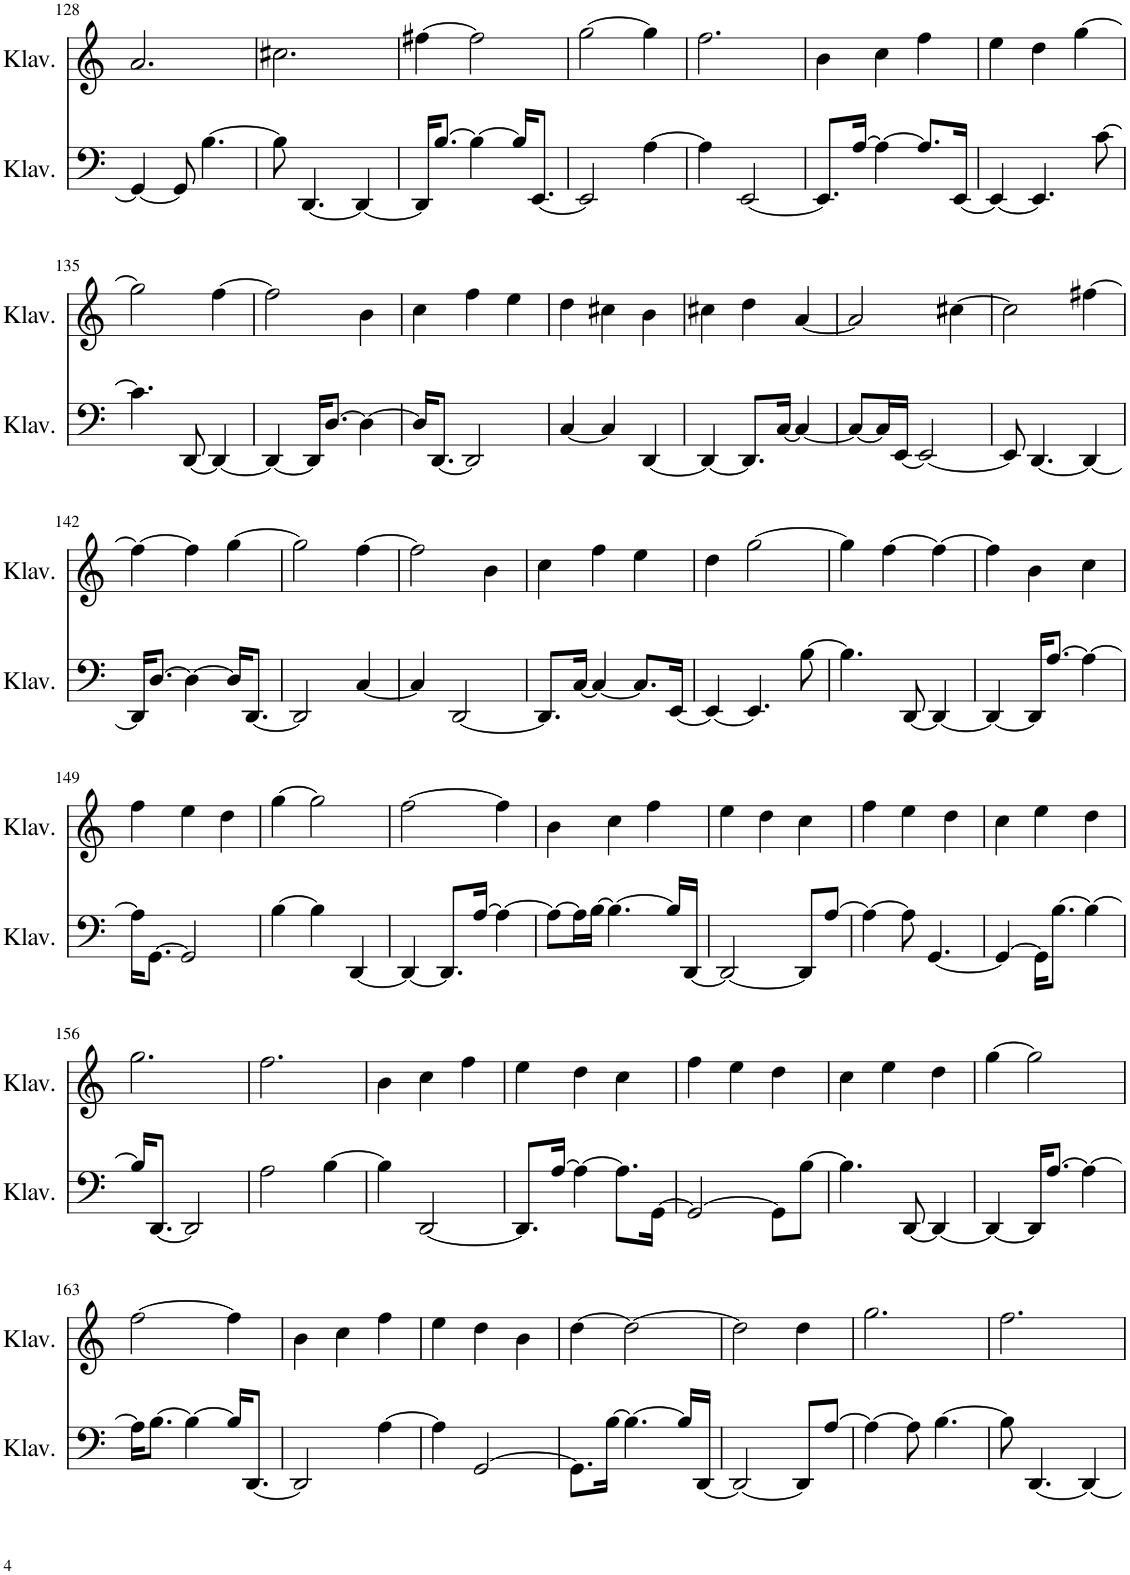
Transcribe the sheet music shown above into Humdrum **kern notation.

**kern	**kern
*part2	*part1
*staff2	*staff1
*I"Klavier	*I"Klavier
*I'Klav.	*I'Klav.
!!LO:PB:g=z
*clefF4	*clefG2
*k[]	*k[]
*M3/4	*M3/4
=128	=128
4GG/_	2.a/
8GG/]	.
[4.B\	.
=129	=129
8B\]	2.cc#X\
[4.DD/	.
4DD/_	.
=130	=130
16DD/KL]	[4ff#X\
[8.B/J	.
4B\_	2ff#\]
16B/KL]	.
[8.EE/J	.
=131	=131
2EE/]	[2gg\
[4A\	4gg\]
=132	=132
4A\]	2.ff\
[2EE/	.
=133	=133
8.EE/L]	4b\
[16A/Jk	.
4A\_	4cc\
8.A/L]	4ff\
[16EE/Jk	.
=134	=134
4EE/_	4ee\
4.EE/]	4dd\
.	[4gg\
[8c\	.
!!LO:LB:g=z
=135	=135
4.c\]	2gg\]
[8DD/	.
4DD/_	[4ff\
=136	=136
4DD/_	2ff\]
16DD/KL]	.
[8.D/J	.
4D\_	4b\
=137	=137
16D/KL]	4cc\
[8.DD/J	.
2DD/]	4ff\
.	4ee\
=138	=138
[4C/	4dd\
4C/]	4cc#X\
[4DD/	4b\
=139	=139
4DD/_	4cc#X\
8.DD/L]	4dd\
[16C/Jk	.
4C/_	[4a/
=140	=140
8C/L_	2a/]
16C/L]	.
[16EE/JJ	.
2EE/_	.
.	[4cc#X\
=141	=141
8EE/]	2cc#\]
[4.DD/	.
4DD/_	[4ff#X\
!!LO:LB:g=z
=142	=142
16DD/KL]	4ff#\_
[8.D/J	.
4D\_	4ff#\]
16D/KL]	[4gg\
[8.DD/J	.
=143	=143
2DD/]	2gg\]
[4C/	[4ff\
=144	=144
4C/]	2ff\]
[2DD/	.
.	4b\
=145	=145
8.DD/L]	4cc\
[16C/Jk	.
4C/_	4ff\
8.C/L]	4ee\
[16EE/Jk	.
=146	=146
4EE/_	4dd\
4.EE/]	[2gg\
[8B\	.
=147	=147
4.B\]	4gg\]
.	[4ff\
[8DD/	.
4DD/_	4ff\_
=148	=148
4DD/_	4ff\]
16DD/KL]	4b\
[8.A/J	.
4A\_	4cc\
!!LO:LB:g=z
=149	=149
16A\KL]	4ff\
[8.GG\J	.
2GG/]	4ee\
.	4dd\
=150	=150
[4B\	[4gg\
4B\]	2gg\]
[4DD/	.
=151	=151
4DD/_	[2ff\
8.DD/L]	.
[16A/Jk	.
4A\_	4ff\]
=152	=152
8A\L_	4b\
16A\L]	.
[16B\JJ	.
4.B\_	4cc\
.	4ff\
16B/LL]	.
[16DD/JJ	.
=153	=153
2DD/_	4ee\
.	4dd\
8DD/L]	4cc\
[8A/J	.
=154	=154
4A\_	4ff\
8A\]	4ee\
[4.GG/	.
.	4dd\
=155	=155
4GG/_	4cc\
16GG\KL]	4ee\
[8.B\J	.
4B\_	4dd\
!!LO:LB:g=z
=156	=156
16B/KL]	2.gg\
[8.DD/J	.
2DD/]	.
=157	=157
2A\	2.ff\
[4B\	.
=158	=158
4B\]	4b\
[2DD/	4cc\
.	4ff\
=159	=159
8.DD/L]	4ee\
[16A/Jk	.
4A\_	4dd\
8.A\L]	4cc\
[16GG\Jk	.
=160	=160
2GG/_	4ff\
.	4ee\
8GG\L]	4dd\
[8B\J	.
=161	=161
4.B\]	4cc\
.	4ee\
[8DD/	.
4DD/_	4dd\
=162	=162
4DD/_	[4gg\
16DD/KL]	2gg\]
[8.A/J	.
4A\_	.
!!LO:LB:g=z
=163	=163
16A\KL]	[2ff\
[8.B\J	.
4B\_	.
16B/KL]	4ff\]
[8.DD/J	.
=164	=164
2DD/]	4b\
.	4cc\
[4A\	4ff\
=165	=165
4A\]	4ee\
[2GG/	4dd\
.	4b\
=166	=166
8.GG\L]	[4dd\
[16B\Jk	.
4.B\_	2dd\_
16B/LL]	.
[16DD/JJ	.
=167	=167
2DD/_	2dd\]
8DD/L]	4dd\
[8A/J	.
=168	=168
4A\_	2.gg\
8A\]	.
[4.B\	.
=169	=169
8B\]	2.ff\
[4.DD/	.
4DD/_	.
=	=
*-	*-
